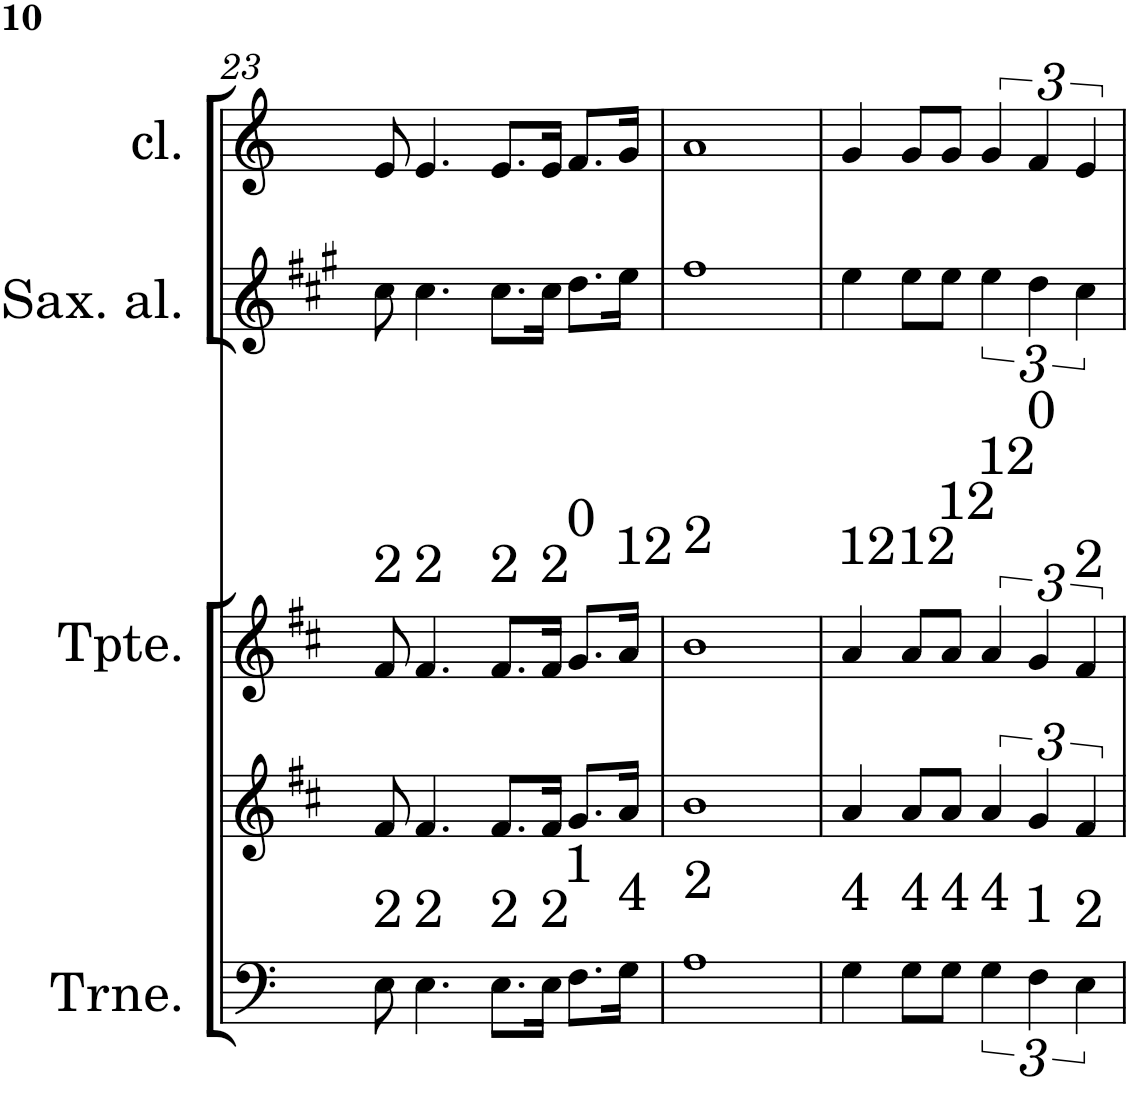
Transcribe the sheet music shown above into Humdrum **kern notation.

**kern	**kern	**kern	**kern	**kern
*part5	*part4	*part3	*part2	*part1
*staff5	*staff4	*staff3	*staff2	*staff1
*I"C clavF	*I"Bb	*I"Bb - Pirata	*I"Eb	*I"C clavG
*	*	*	*	*I'cl.
!!LO:PB:g=z
*clefF4	*clefG2	*clefG2	*clefG2	*clefG2
*	*Trd1c2	*Trd1c2	*Trd5c9	*
*k[]	*k[f#c#]	*k[f#c#]	*k[f#c#g#]	*k[]
*M4/4	*M4/4	*M4/4	*M4/4	*M4/4
=23	=23	=23	=23	=23
!	!	!LO:TX:a:t=2	!	!
!LO:TX:a:t=2	!	!	!	!
8E\	8f#/	8f#/	8cc#\	8e/
!	!	!LO:TX:a:t=2	!	!
!LO:TX:a:t=2	!	!	!	!
4.E\	4.f#/	4.f#/	4.cc#\	4.e/
!	!	!LO:TX:a:t=2	!	!
!LO:TX:a:t=2	!	!	!	!
8.E\L	8.f#/L	8.f#/L	8.cc#\L	8.e/L
!	!	!LO:TX:a:t=2	!	!
!LO:TX:a:t=2	!	!	!	!
16E\Jk	16f#/Jk	16f#/Jk	16cc#\Jk	16e/Jk
!	!	!LO:TX:a:t=0	!	!
!LO:TX:a:t=1	!	!	!	!
8.F\L	8.g/L	8.g/L	8.dd\L	8.f/L
!	!	!LO:TX:a:t=12	!	!
!LO:TX:a:t=4	!	!	!	!
16G\Jk	16a/Jk	16a/Jk	16ee\Jk	16g/Jk
=24	=24	=24	=24	=24
!	!	!LO:TX:a:t=2	!	!
!LO:TX:a:t=2	!	!	!	!
1A	1b	1b	1ff#	1a
=25	=25	=25	=25	=25
!	!	!LO:TX:a:t=12	!	!
!LO:TX:a:t=4	!	!	!	!
4G\	4a/	4a/	4ee\	4g/
!	!	!LO:TX:a:t=12	!	!
!LO:TX:a:t=4	!	!	!	!
8G\L	8a/L	8a/L	8ee\L	8g/L
!	!	!LO:TX:a:t=12	!	!
!LO:TX:a:t=4	!	!	!	!
8G\J	8a/J	8a/J	8ee\J	8g/J
!	!	!LO:TX:a:t=12	!	!
!LO:TX:a:t=4	!	!	!	!
6G\	6a/	6a/	6ee\	6g/
!	!	!LO:TX:a:t=0	!	!
!LO:TX:a:t=1	!	!	!	!
6F\	6g/	6g/	6dd\	6f/
!	!	!LO:TX:a:t=2	!	!
!LO:TX:a:t=2	!	!	!	!
6E\	6f#/	6f#/	6cc#\	6e/
=	=	=	=	=
*-	*-	*-	*-	*-
